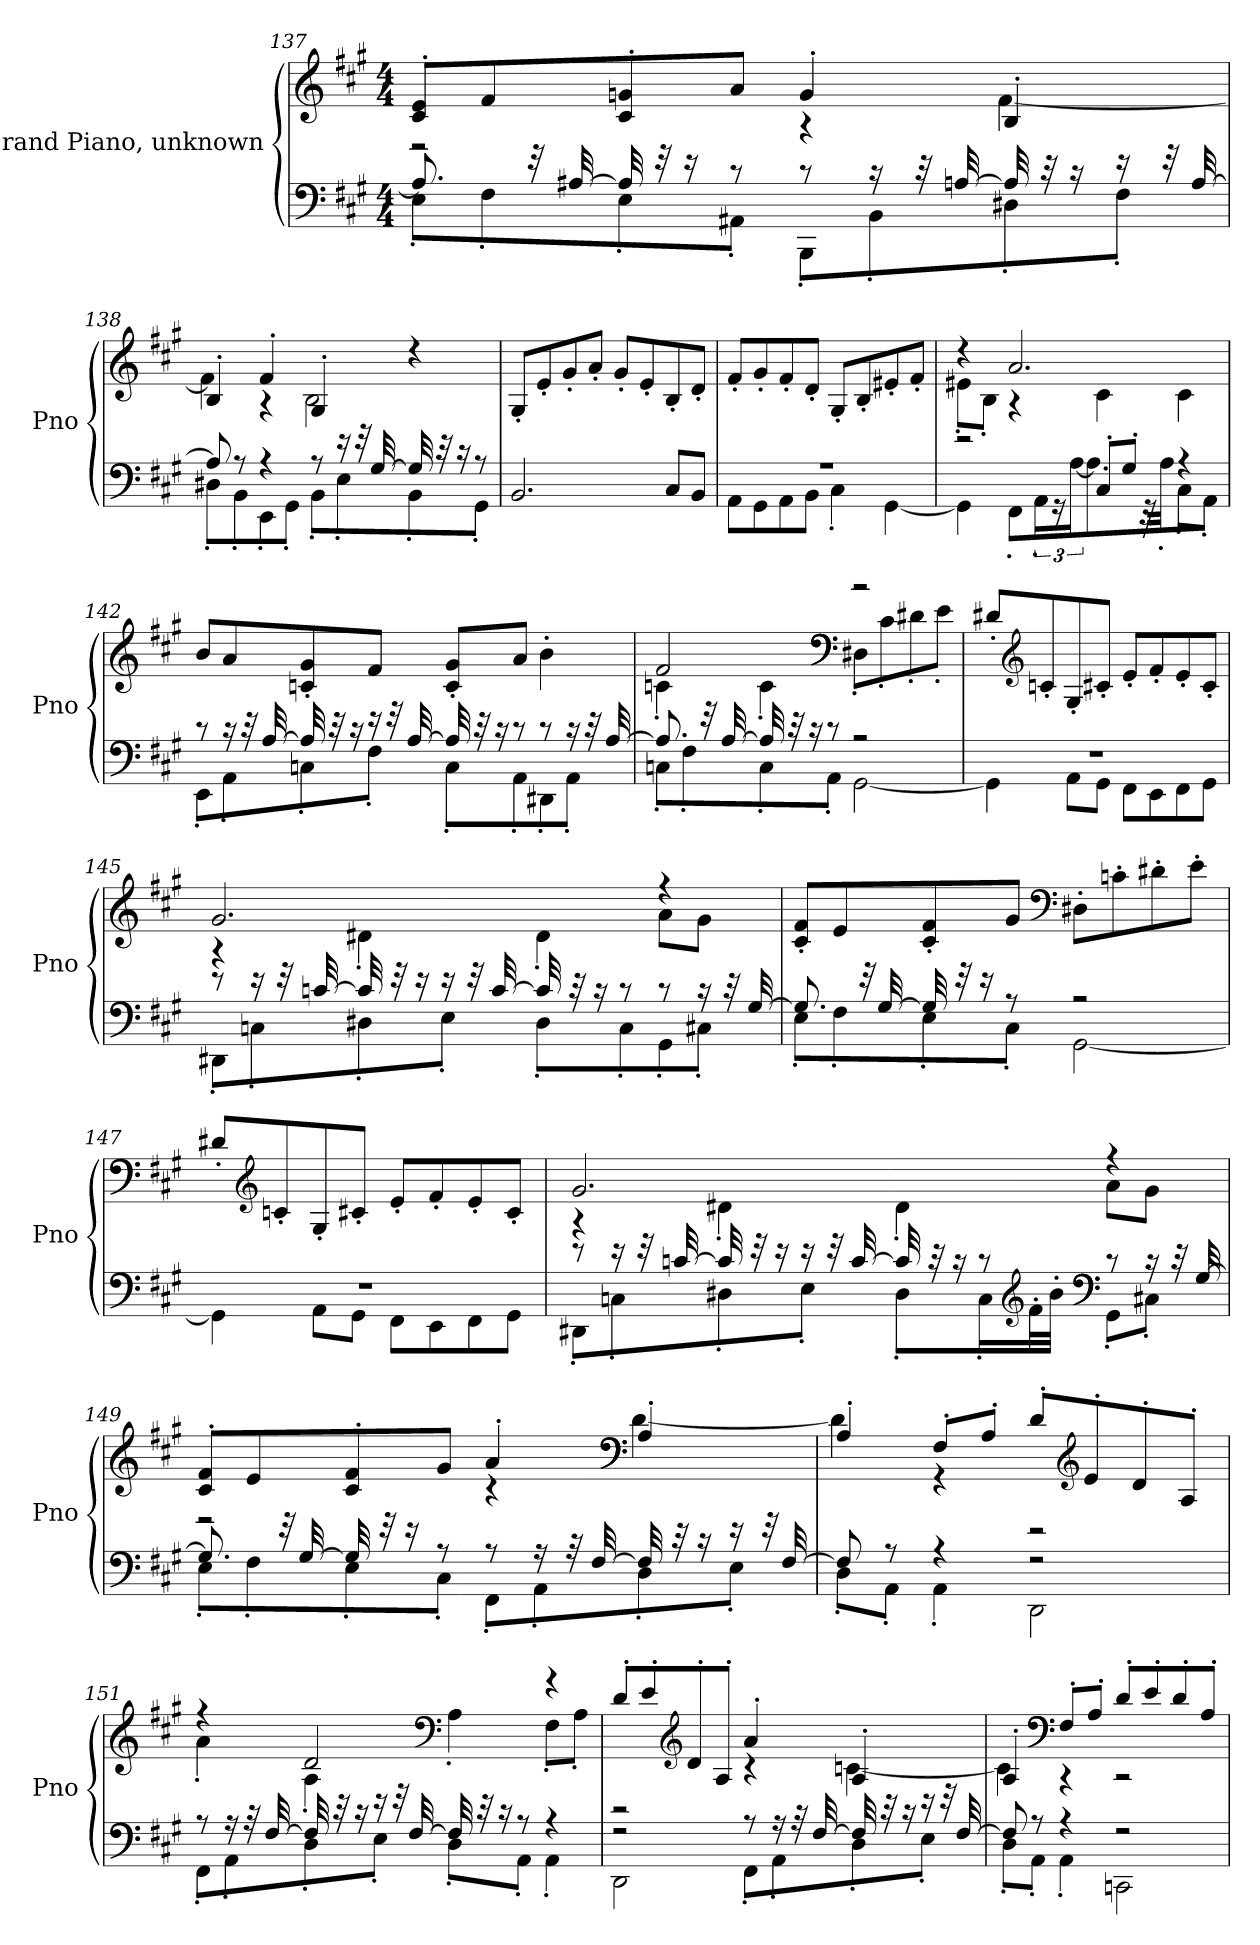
**kern	**kern
*part1	*part1
*staff2	*staff1
*I"Grand Piano, unknown	*
*I'Pno	*
!!LO:LB:g=z
*clefF4	*clefG2
*k[f#c#g#]	*k[f#c#g#]
*M4/4	*M4/4
=137	=137
*^	*^
8.A#/]	8E'\L	8c#/' 8e/'L	2r
.	8F#'\	8f#/	.
32r	.	.	.
[32A#X/	.	.	.
32A#/]	8E'\	8c#/' 8gn/'	.
32r	.	.	.
16r	.	.	.
8r	8AA#X'\J	8a/J	.
8r	8BBB'\L	4g'/	4r
16r	8BB'\	.	.
32r	.	.	.
[32An/	.	.	.
32A/]	8D#X'\	4B'/	[4f#\
32r	.	.	.
16r	.	.	.
16r	8F#'\J	.	.
32r	.	.	.
[32A/	.	.	.
=138	=138	=138	=138
8A/]	8D#X'\L	4B'/	4f#\]
8r	8BB'\	.	.
4r	8EE'\	4f#'/	4r
.	8GG#'\J	.	.
8r	8BB'\L	4G#'/	2B\
16r	8E'\	.	.
32r	.	.	.
[32G#/	.	.	.
32G#/]	8BB'\	4r	.
32r	.	.	.
16r	.	.	.
8r	8GG#'\J	.	.
*v	*v	*	*
*	*v	*v
!!LO:LB:g=z
=139	=139
2.BB/	8G#'/L
.	8e'/
.	8g#'/
.	8a'/J
.	8g#'/L
.	8e'/
8C#/L	8B'/
8BB/J	8d'/J
=140	=140
*^	*
1r	8AA\L	8f#'/L
.	8GG#\	8g#'/
.	8AA\	8f#'/
.	8BB\J	8d'/J
.	4C#'\	8G#'/L
.	.	8B'/
.	[4GG#\	8e#X'/
.	.	8f#'/J
=141	=141	=141
*	*	*^
2r	4GG#\]	4r	8e#X'\L
.	.	.	8B'\J
.	8FF#'\L	2.a/	4r
.	24AA'\Jk	.	.
.	24r	.	.
.	[24A\	.	.
8C#'/L	8.A\]	.	4c#\
8G#'/J	.	.	.
.	32r	.	.
.	32A'\	.	.
4r	8C#'\L	.	4c#\
.	8AA'\J	.	.
*	*	*v	*v
!!LO:LB:g=z
=142	=142	=142
8r	8EE'\L	8b/L
16r	8AA'\	8a/
32r	.	.
[32A/	.	.
32A/]	8Cn'\	8cn/' 8g#/'
32r	.	.
16r	.	.
16r	8F#'\J	8f#/J
32r	.	.
[32A/	.	.
32A/]	8C'\L	8c/' 8g#/'L
32r	.	.
16r	.	.
8r	8AA'\	8a/J
8r	8DD#X'\	4b'\
16r	8AA'\J	.
32r	.	.
[32A/	.	.
=143	=143	=143
*	*	*^
8.A/]	8Cn'\L	2f#/	4cn'\
.	8F#'\	.	.
32r	.	.	.
[32A/	.	.	.
32A/]	8C'\	.	4c'\
32r	.	.	.
16r	.	.	.
8r	8AA'\J	.	.
*	*	*clefF4	*
2r	[2GG#\	2r	8D#X'\L
.	.	.	8c'\
.	.	.	8d#X'\
.	.	.	8e'\J
*	*	*v	*v
!!LO:PB:g=z
=144	=144	=144
1r	4GG#\]	8d#X'/L
*	*	*clefG2
.	.	8cn'/
.	8AA\L	8G#'/
.	8GG#\J	8c#X'/J
.	8FF#\L	8e'/L
.	8EE\	8f#'/
.	8FF#\	8e'/
.	8GG#\J	8c#'/J
=145	=145	=145
*	*	*^
8r	8DD#X'\L	2.g#/	4r
16r	8Cn'\	.	.
32r	.	.	.
[32cn/	.	.	.
32c/]	8D#X'\	.	4d#X'\
32r	.	.	.
16r	.	.	.
16r	8E'\J	.	.
32r	.	.	.
[32c/	.	.	.
32c/]	8D#'\L	.	4d#'\
32r	.	.	.
16r	.	.	.
8r	8C'\	.	.
8r	8GG#'\	4r	8a\L
16r	8C#X'\J	.	8g#\J
32r	.	.	.
[32G#/	.	.	.
*	*	*v	*v
!!LO:LB:g=z
=146	=146	=146
8.G#/]	8E'\L	8c#/' 8f#/'L
.	8F#'\	8e/
32r	.	.
[32G#/	.	.
32G#/]	8E'\	8c#/' 8f#/'
32r	.	.
16r	.	.
8r	8C#'\J	8g#/J
*	*	*clefF4
2r	[2GG#\	8D#X'\L
.	.	8cn'\
.	.	8d#X'\
.	.	8e'\J
=147	=147	=147
1r	4GG#\]	8d#X'/L
*	*	*clefG2
.	.	8cn'/
.	8AA\L	8G#'/
.	8GG#\J	8c#X'/J
.	8FF#\L	8e'/L
.	8EE\	8f#'/
.	8FF#\	8e'/
.	8GG#\J	8c#'/J
!!LO:LB:g=z
=148	=148	=148
*	*	*^
8r	8DD#X'\L	2.g#/	4r
16r	8Cn'\	.	.
32r	.	.	.
[32cn/	.	.	.
32c/]	8D#X'\	.	4d#X'\
32r	.	.	.
16r	.	.	.
16r	8E'\J	.	.
32r	.	.	.
[32c/	.	.	.
32c/]	8D#'\L	.	4d#'\
32r	.	.	.
16r	.	.	.
8r	16C'\L	.	.
*clefG2	*	*	*
.	32f#'\L	.	.
.	32b'\JJJ	.	.
*clefF4	*	*	*
8r	8GG#'\L	4r	8a\L
16r	8C#X'\J	.	8g#\J
32r	.	.	.
[32G#/	.	.	.
!!LO:LB:g=z	!!
=149	=149	=149	=149
8.G#/]	8E'\L	8c#/' 8f#/'L	2r
.	8F#'\	8e/	.
32r	.	.	.
[32G#/	.	.	.
32G#/]	8E'\	8c#/' 8f#/'	.
32r	.	.	.
16r	.	.	.
8r	8C#'\J	8g#/J	.
8r	8FF#'\L	4a'/	4r
16r	8AA'\	.	.
32r	.	.	.
[32F#/	.	.	.
*	*	*clefF4	*
32F#/]	8D'\	4A'/	[4d\
32r	.	.	.
16r	.	.	.
16r	8E'\J	.	.
32r	.	.	.
[32F#/	.	.	.
=150	=150	=150	=150
8F#/]	8D'\L	4A'/	4d\]
8r	8AA'\J	.	.
4r	4AA'\	8F#'/L	4r
.	.	8A'/J	.
2r	2DD\	8d'/L	2r
*	*	*clefG2	*
.	.	8e'/	.
.	.	8d'/	.
.	.	8A'/J	.
!!LO:LB:g=z	!!
=151	=151	=151	=151
8r	8FF#'\L	4r	4a'\
16r	8AA'\	.	.
32r	.	.	.
[32F#/	.	.	.
32F#/]	8D'\	2d/	4A'\
32r	.	.	.
16r	.	.	.
16r	8E'\J	.	.
32r	.	.	.
[32F#/	.	.	.
*	*	*clefF4	*
32F#/]	8D'\L	.	4A'\
32r	.	.	.
16r	.	.	.
8r	8AA'\J	.	.
4r	4AA'\	4r	8F#'\L
.	.	.	8A'\J
=152	=152	=152	=152
2r	2DD\	8d'/L	2r
.	.	8e'/	.
*	*	*clefG2	*
.	.	8d'/	.
.	.	8A'/J	.
8r	8FF#'\L	4a'/	4r
16r	8AA'\	.	.
32r	.	.	.
[32F#/	.	.	.
32F#/]	8D'\	4A'/	[4cn\
32r	.	.	.
16r	.	.	.
16r	8E'\J	.	.
32r	.	.	.
[32F#/	.	.	.
!!LO:LB:g=z	!!
=153	=153	=153	=153
8F#/]	8D'\L	4A'/	4c\]
8r	8AA'\J	.	.
*	*	*clefF4	*
4r	4AA'\	8F#'/L	4r
.	.	8A'/J	.
2r	2CCn\	8d'/L	2r
.	.	8e'/	.
.	.	8d'/	.
.	.	8A'/J	.
*v	*v	*	*
*	*v	*v
=	=
*-	*-
